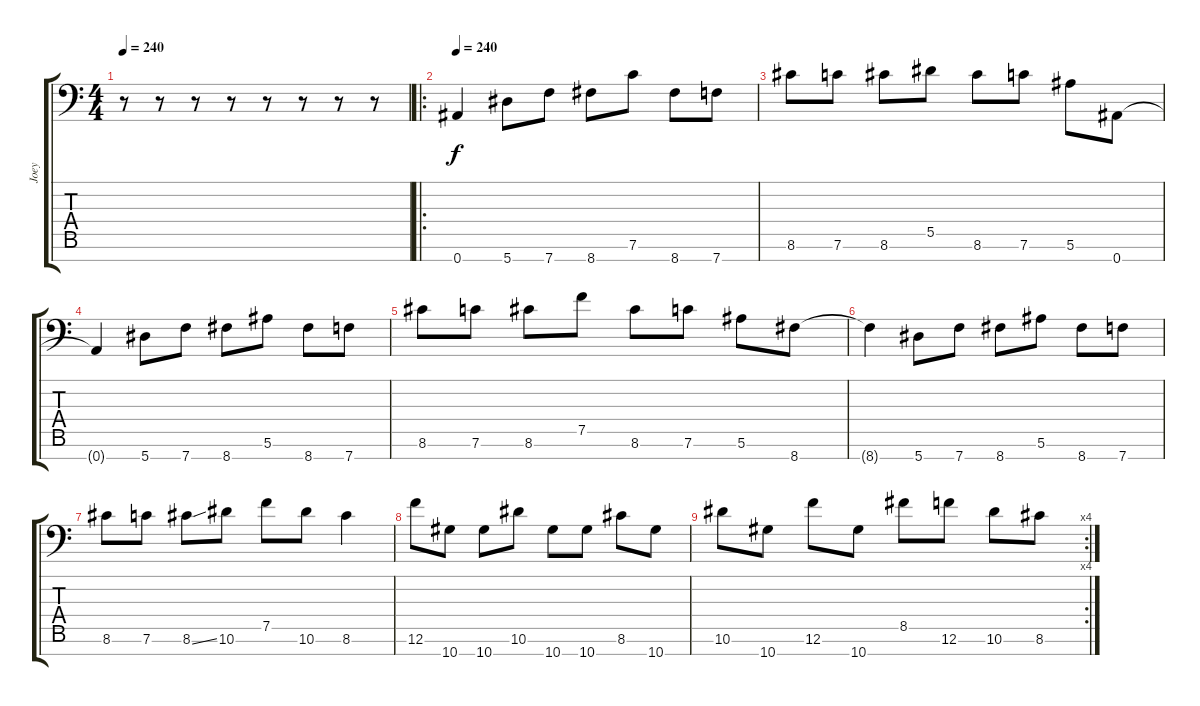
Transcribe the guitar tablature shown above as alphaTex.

\track ("Joey" "Joey") {instrument acousticguitarsteel}
\staff {score tabs}
\tuning (F4 C4 Ab3 Eb3 Bb2 F2 Bb1) {hide}
\ts (4 4)
\tempo 240
\clef f4
\ks c
r.8{dy f} r.8 r.8 r.8 r.8 r.8 r.8 r.8 |
\ro
\tempo 240
0.7.4 5.7.8 7.7.8 8.7.8 7.6.8 8.7.8 7.7.8 |
8.6.8 7.6.8 8.6.8 5.5.8 8.6.8 7.6.8 5.6.8 0.7.8 |
0.7{t}.4 5.7.8 7.7.8 8.7.8 5.6.8 8.7.8 7.7.8 |
8.6.8 7.6.8 8.6.8 7.5.8 8.6.8 7.6.8 5.6.8 8.7.8 |
8.7{t}.4 5.7.8 7.7.8 8.7.8 5.6.8 8.7.8 7.7.8 |
8.6.8 7.6.8 8.6{ss}.8 10.6.8 7.5.8 10.6.8 8.6.4 |
12.6.8 10.7.8 10.7.8 10.6.8 10.7.8 10.7.8 8.6.8 10.7.8 |
\rc 4
10.6.8 10.7.8 12.6.8 10.7.8 8.5.8 12.6.8 10.6.8 8.6.8
